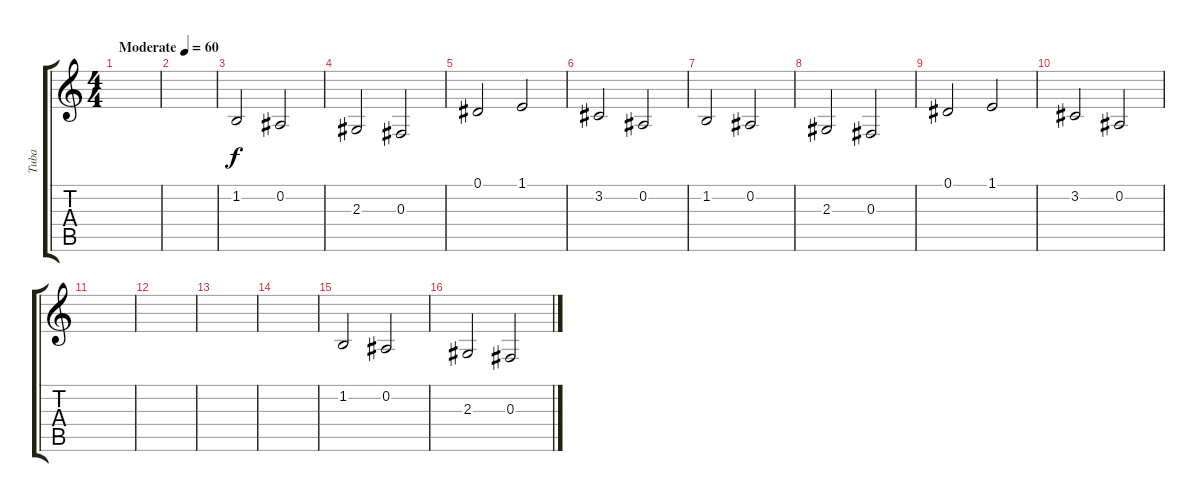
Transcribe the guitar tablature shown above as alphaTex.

\track ("Tuba" "Tuba") {instrument tuba}
\staff {score tabs}
\tuning (Eb4 Bb3 Gb3 Db3 Ab2 Eb2) {hide}
\ts (4 4)
\tempo (60 "Moderate")
\clef g2
\ks c
|
|
1.2.2 0.2.2 |
2.3.2 0.3.2 |
0.1.2 1.1.2 |
3.2.2 0.2.2 |
1.2.2 0.2.2 |
2.3.2 0.3.2 |
0.1.2 1.1.2 |
3.2.2 0.2.2 |
|
|
|
|
1.2.2 0.2.2 |
2.3.2 0.3.2
